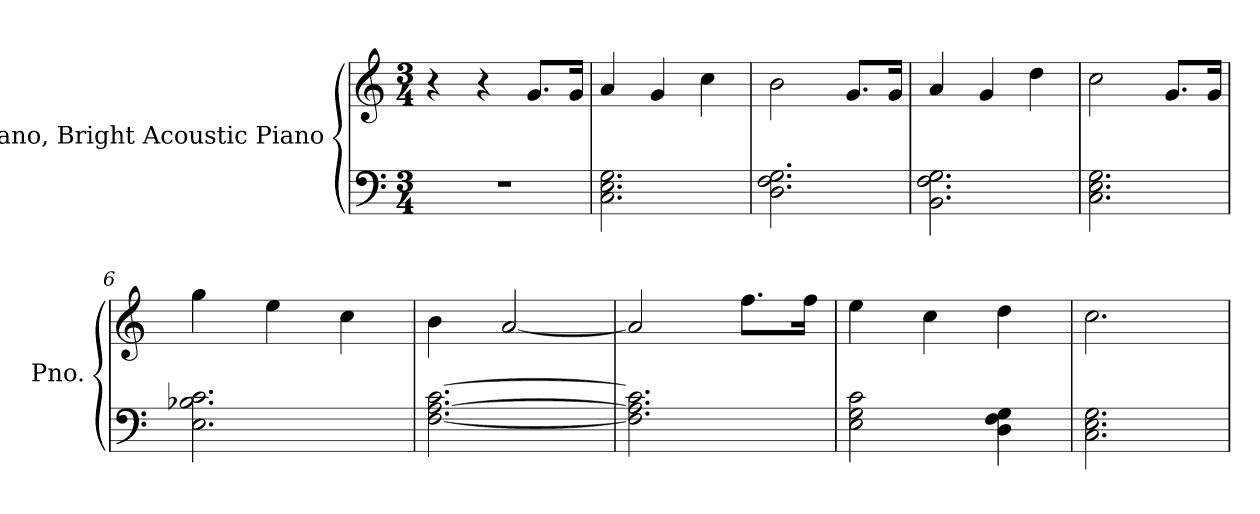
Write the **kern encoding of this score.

**kern	**kern
*part2	*part1
*staff2	*staff1
*I"Piano, Bright Acoustic Piano	*I"Piano, Bright Acoustic Piano
*I'Pno.	*I'Pno.
*clefF4	*clefG2
*k[]	*k[]
*M3/4	*M3/4
*MM110	*MM110
=1	=1
2.r	4r
.	4r
.	8.g/L
.	16g/Jk
=2	=2
2.C\ 2.E\ 2.G\	4a/
.	4g/
.	4cc\
=3	=3
2.D\ 2.F\ 2.G\	2b\
.	8.g/L
.	16g/Jk
=4	=4
2.BB\ 2.F\ 2.G\	4a/
.	4g/
.	4dd\
=5	=5
2.C\ 2.E\ 2.G\	2cc\
.	8.g/L
.	16g/Jk
=6	=6
2.E\ 2.B-X\ 2.c\	4gg\
.	4ee\
.	4cc\
=7	=7
[2.F\ [2.A\ [2.c\	4b\
.	[2a/
!!LO:LB:g=z
=8	=8
2.F\] 2.A\] 2.c\]	2a/]
.	8.ff\L
.	16ff\Jk
=9	=9
2E\ 2G\ 2c\	4ee\
.	4cc\
4D\ 4F\ 4G\	4dd\
=10	=10
2.C\ 2.E\ 2.G\	2.cc\
=	=
*-	*-
